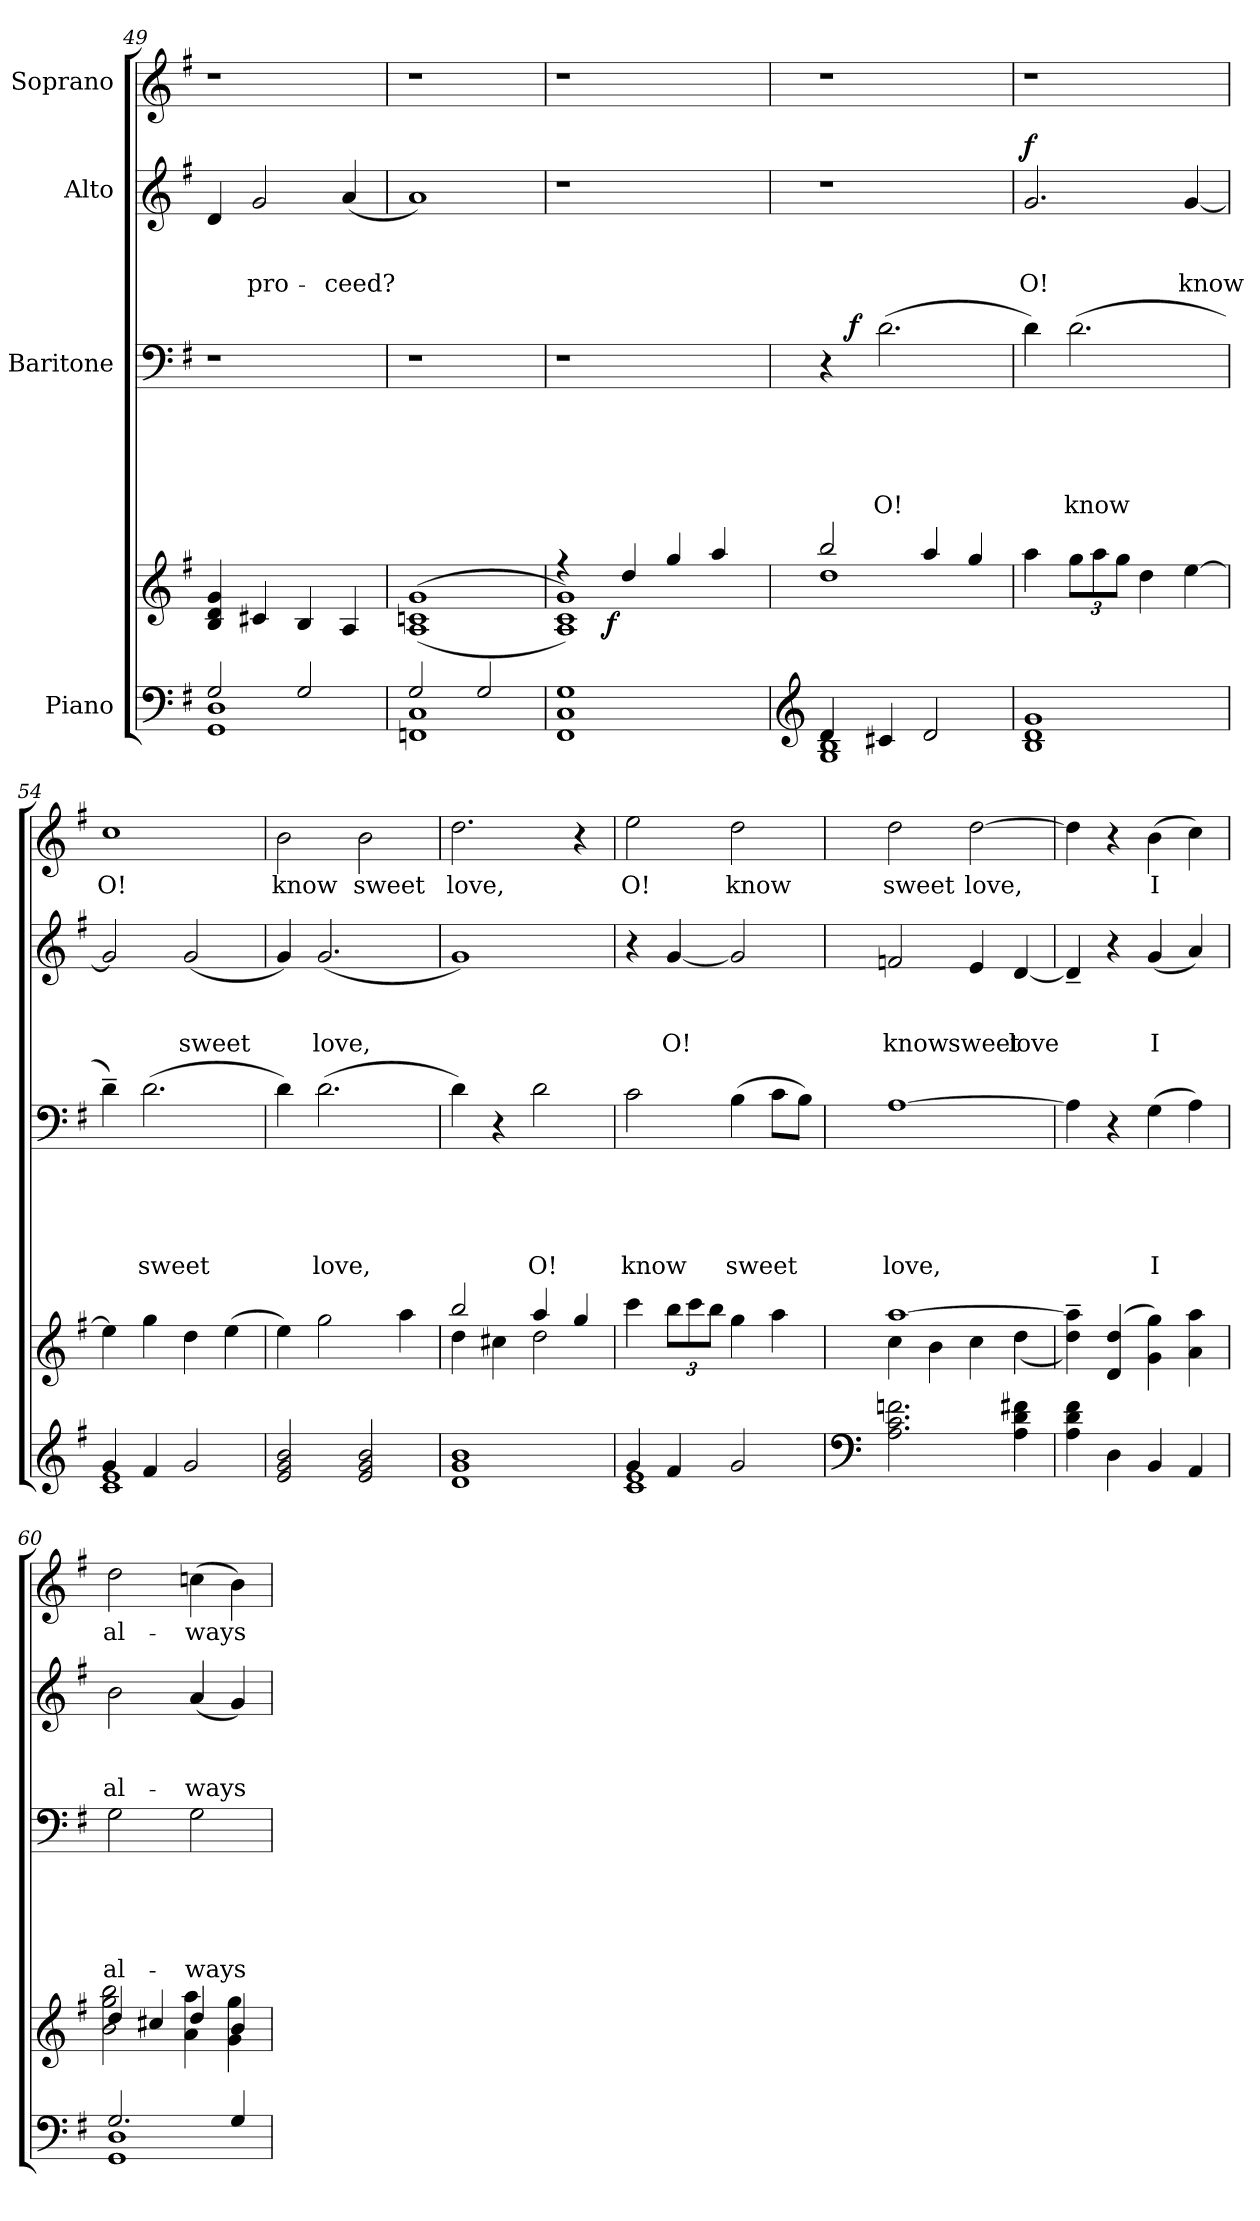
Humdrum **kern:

**kern	**kern	**dynam	**kern	**text	**text	**text	**text	**text	**dynam	**kern	**text	**text	**text	**dynam	**kern	**text
*part4	*part4	*part4	*part3	*part3	*part3	*part3	*part3	*part3	*part3	*part2	*part2	*part2	*part2	*part2	*part1	*part1
*staff5	*staff4	*staff4/5	*staff3	*staff3	*staff3	*staff3	*staff3	*staff3	*staff3	*staff2	*staff2	*staff2	*staff2	*staff2	*staff1	*staff1
*I"Piano	*	*	*I"Baritone	*	*	*	*	*	*	*I"Alto	*	*	*	*	*I"Soprano	*
*clefF4	*clefG2	*	*clefF4	*	*	*	*	*	*	*clefG2	*	*	*	*	*clefG2	*
*k[f#]	*k[f#]	*	*k[f#]	*	*	*	*	*	*	*k[f#]	*	*	*	*	*k[f#]	*
*G:	*G:	*	*G:	*	*	*	*	*	*	*G:	*	*	*	*	*G:	*
=49	=49	=49	=49	=49	=49	=49	=49	=49	=49	=49	=49	=49	=49	=49	=49	=49
*^	*	*	*	*	*	*	*	*	*	*	*	*	*	*	*	*
2G/	1GG 1D	4B/ 4d/ 4g/	.	1r	.	.	.	.	.	.	4d/	.	.	.	.	1r	.
!	!	!	!	!	!	!	!	!	!	!	!	!	!	!LO:LY:b	!	!	!
.	.	4c#X/	.	.	.	.	.	.	.	.	2g/	.	.	pro-	.	.	.
2G/	.	4B/	.	.	.	.	.	.	.	.	.	.	.	.	.	.	.
!	!	!	!	!	!	!	!	!	!	!	!	!	!	!LO:LY:b	!	!	!
.	.	4A/	.	.	.	.	.	.	.	.	(4a/	.	.	-ceed?	.	.	.
=50	=50	=50	=50	=50	=50	=50	=50	=50	=50	=50	=50	=50	=50	=50	=50	=50	=50
2G/	1FFn 1C	(<(>1A 1cn 1g	.	1r	.	.	.	.	.	.	1a)	.	.	.	.	1r	.
2G/	.	.	.	.	.	.	.	.	.	.	.	.	.	.	.	.	.
*v	*v	*	*	*	*	*	*	*	*	*	*	*	*	*	*	*	*
=51	=51	=51	=51	=51	=51	=51	=51	=51	=51	=51	=51	=51	=51	=51	=51	=51
*	*^	*	*	*	*	*	*	*	*	*	*	*	*	*	*	*
*	*	*^	*	*	*	*	*	*	*	*	*	*	*	*	*	*	*
1FF# 1C 1G	4rff	1A 1c 1g))	6ryy	.	1r	.	.	.	.	.	.	1r	.	.	.	.	1r	.
.	.	.	24ryy	.	.	.	.	.	.	.	.	.	.	.	.	.	.	.
!	!	!	!	!LO:DY:b	!	!	!	!	!	!	!	!	!	!	!	!	!	!
.	.	.	3%2ryy	f	.	.	.	.	.	.	.	.	.	.	.	.	.	.
.	4dd/	.	.	.	.	.	.	.	.	.	.	.	.	.	.	.	.	.
.	4gg/	.	.	.	.	.	.	.	.	.	.	.	.	.	.	.	.	.
.	4aa/	.	.	.	.	.	.	.	.	.	.	.	.	.	.	.	.	.
.	.	.	12.ryy	.	.	.	.	.	.	.	.	.	.	.	.	.	.	.
*	*v	*v	*v	*	*	*	*	*	*	*	*	*	*	*	*	*	*	*
!!LO:PB:g=z
=52	=52	=52	=52	=52	=52	=52	=52	=52	=52	=52	=52	=52	=52	=52	=52	=52
*clefG2	*	*	*	*	*	*	*	*	*	*	*	*	*	*	*	*
*^	*^	*	*^	*	*	*	*	*	*	*	*	*	*	*	*	*
4d/	1G 1B	2bb/	1dd	.	4r	8ryy	.	.	.	.	.	.	1r	.	.	.	.	1r	.
!	!	!	!	!	!	!	!	!	!	!	!	!LO:DY:a	!	!	!	!	!	!	!
.	.	.	.	.	.	2..ryy	.	.	.	.	.	f	.	.	.	.	.	.	.
!	!	!	!	!	!	!	!	!	!	!	!LO:LY:b	!	!	!	!	!	!	!	!
4c#X/	.	.	.	.	(<2.d\	.	.	.	.	.	O!	.	.	.	.	.	.	.	.
2d/	.	4aa/	.	.	.	.	.	.	.	.	.	.	.	.	.	.	.	.	.
.	.	4gg/	.	.	.	.	.	.	.	.	.	.	.	.	.	.	.	.	.
*v	*v	*	*	*	*	*	*	*	*	*	*	*	*	*	*	*	*	*	*
*	*v	*v	*	*	*	*	*	*	*	*	*	*	*	*	*	*	*	*
=53	=53	=53	=53	=53	=53	=53	=53	=53	=53	=53	=53	=53	=53	=53	=53	=53	=53
!	!	!	!	!	!	!	!	!	!	!	!	!	!	!LO:LY:b	!LO:DY:a	!	!
*	*	*	*v	*v	*	*	*	*	*	*	*	*	*	*	*	*	*
1B 1d 1g	4aa\	.	4d\)	.	.	.	.	.	.	2.g/	.	.	O!	f	1r	.
*	*Xbrackettup	*	*	*	*	*	*	*	*	*	*	*	*	*	*	*
!	!	!	!	!	!	!	!	!LO:LY:b	!	!	!	!	!	!	!	!
.	12gg\L	.	(<2.d\	.	.	.	.	know	.	.	.	.	.	.	.	.
.	12aa\	.	.	.	.	.	.	.	.	.	.	.	.	.	.	.
.	12gg\J	.	.	.	.	.	.	.	.	.	.	.	.	.	.	.
.	4dd\	.	.	.	.	.	.	.	.	.	.	.	.	.	.	.
!	!	!	!	!	!	!	!	!	!	!	!	!	!LO:LY:b	!	!	!
.	[>4ee\	.	.	.	.	.	.	.	.	[<4g/	.	.	know	.	.	.
=54	=54	=54	=54	=54	=54	=54	=54	=54	=54	=54	=54	=54	=54	=54	=54	=54
*^	*	*	*	*	*	*	*	*	*	*	*	*	*	*	*	*
!	!	!	!	!	!	!	!	!	!	!	!	!	!	!	!	!	!LO:LY:b
4g/	1c 1e	4ee\]	.	4d~>\)	.	.	.	.	.	.	2g/]	.	.	.	.	1cc	O!
!	!	!	!	!	!	!	!	!	!LO:LY:b	!	!	!	!	!	!	!	!
4f#/	.	4gg\	.	(<2.d\	.	.	.	.	sweet	.	.	.	.	.	.	.	.
!	!	!	!	!	!	!	!	!	!	!	!	!	!	!LO:LY:b	!	!	!
2g/	.	4dd\	.	.	.	.	.	.	.	.	(2g/	.	.	sweet	.	.	.
.	.	(<4ee\	.	.	.	.	.	.	.	.	.	.	.	.	.	.	.
*v	*v	*	*	*	*	*	*	*	*	*	*	*	*	*	*	*	*
=55	=55	=55	=55	=55	=55	=55	=55	=55	=55	=55	=55	=55	=55	=55	=55	=55
!	!	!	!	!	!	!	!	!	!	!	!	!	!	!	!	!LO:LY:b
2e/ 2g/ 2b/	4ee\)	.	4d\)	.	.	.	.	.	.	4g/)	.	.	.	.	2b\	know
!	!	!	!	!	!	!	!	!LO:LY:b	!	!	!	!	!LO:LY:b	!	!	!
.	2gg\	.	(<2.d\	.	.	.	.	love,	.	(2.g/	.	.	love,	.	.	.
!	!	!	!	!	!	!	!	!	!	!	!	!	!	!	!	!LO:LY:b
2e/ 2g/ 2b/	.	.	.	.	.	.	.	.	.	.	.	.	.	.	2b\	sweet
.	4aa\	.	.	.	.	.	.	.	.	.	.	.	.	.	.	.
=56	=56	=56	=56	=56	=56	=56	=56	=56	=56	=56	=56	=56	=56	=56	=56	=56
*	*^	*	*	*	*	*	*	*	*	*	*	*	*	*	*	*
!	!	!	!	!	!	!	!	!	!	!	!	!	!	!	!	!	!LO:LY:b
1d 1g 1b	2bb/	4dd\	.	4d\)	.	.	.	.	.	.	1g)	.	.	.	.	2.dd\	love,
.	.	4cc#X\	.	4r	.	.	.	.	.	.	.	.	.	.	.	.	.
!	!	!	!	!	!	!	!	!	!LO:LY:b	!	!	!	!	!	!	!	!
.	4aa/	2dd\	.	2d\	.	.	.	.	O!	.	.	.	.	.	.	.	.
.	4gg/	.	.	.	.	.	.	.	.	.	.	.	.	.	.	4r	.
*	*v	*v	*	*	*	*	*	*	*	*	*	*	*	*	*	*	*
=57	=57	=57	=57	=57	=57	=57	=57	=57	=57	=57	=57	=57	=57	=57	=57	=57
*^	*	*	*	*	*	*	*	*	*	*	*	*	*	*	*	*
!	!	!	!	!	!	!	!	!	!LO:LY:b	!	!	!	!	!	!	!	!LO:LY:b
4g/	1c 1e	4ccc\	.	2c\	.	.	.	.	know	.	4r	.	.	.	.	2ee\	O!
!	!	!	!	!	!	!	!	!	!	!	!	!	!	!LO:LY:b	!	!	!
4f#/	.	12bb\L	.	.	.	.	.	.	.	.	[<4g/	.	.	O!	.	.	.
.	.	12ccc\	.	.	.	.	.	.	.	.	.	.	.	.	.	.	.
.	.	12bb\J	.	.	.	.	.	.	.	.	.	.	.	.	.	.	.
!	!	!	!	!	!	!	!	!	!LO:LY:b	!	!	!	!	!	!	!	!LO:LY:b
2g/	.	4gg\	.	(<4B\	.	.	.	.	sweet	.	2g/]	.	.	.	.	2dd\	know
.	.	4aa\	.	8c\L	.	.	.	.	.	.	.	.	.	.	.	.	.
.	.	.	.	8B\J)	.	.	.	.	.	.	.	.	.	.	.	.	.
*v	*v	*	*	*	*	*	*	*	*	*	*	*	*	*	*	*	*
=58	=58	=58	=58	=58	=58	=58	=58	=58	=58	=58	=58	=58	=58	=58	=58	=58
*clefF4	*	*	*	*	*	*	*	*	*	*	*	*	*	*	*	*
*	*^	*	*	*	*	*	*	*	*	*	*	*	*	*	*	*
!	!	!	!	!	!	!	!	!	!LO:LY:b	!	!	!	!	!LO:LY:b	!	!	!LO:LY:b
2.A\ 2.c\ 2.fn\	[>1aa	4cc\	.	[>1A	.	.	.	.	love,	.	2fn/	.	.	know	.	2dd\	sweet
.	.	4b\	.	.	.	.	.	.	.	.	.	.	.	.	.	.	.
!	!	!	!	!	!	!	!	!	!	!	!	!	!	!LO:LY:b	!	!	!LO:LY:b
.	.	4cc\	.	.	.	.	.	.	.	.	4e/	.	.	sweet	.	[>2dd\	love,
!	!	!	!	!	!	!	!	!	!	!	!	!	!	!LO:LY:b	!	!	!
4A\ 4d\ 4f#X\	.	(<4dd\	.	.	.	.	.	.	.	.	[>4d/	.	.	love	.	.	.
*	*v	*v	*	*	*	*	*	*	*	*	*	*	*	*	*	*	*
!!LO:PB:g=z
=59	=59	=59	=59	=59	=59	=59	=59	=59	=59	=59	=59	=59	=59	=59	=59	=59
4A\ 4d\ 4f#\	4dd\~> 4aa\]~>)	.	4A\]	.	.	.	.	.	.	4d~</]	.	.	.	.	4dd\]	.
4D\	(4d/ 4dd/	.	4r	.	.	.	.	.	.	4r	.	.	.	.	4r	.
!	!	!	!	!	!	!	!	!LO:LY:b:rj	!	!	!	!	!LO:LY:b:rj	!	!	!LO:LY:b:rj
4BB/	4g\ 4gg\)	.	(>4G\	.	.	.	.	I	.	(4g/	.	.	I	.	(<4b\	I
4AA/	4a\ 4aa\	.	4A\)	.	.	.	.	.	.	4a/)	.	.	.	.	4cc\)	.
=60	=60	=60	=60	=60	=60	=60	=60	=60	=60	=60	=60	=60	=60	=60	=60	=60
*^	*^	*	*	*	*	*	*	*	*	*	*	*	*	*	*	*
!	!	!	!	!	!	!	!	!	!	!LO:LY:b	!	!	!	!	!LO:LY:b	!	!	!LO:LY:b
2.G/	1GG 1D	4dd/	2b\ 2gg\ 2bb\	.	2G\	.	.	.	.	al-	.	2b\	.	.	al-	.	2dd\	al-
.	.	4cc#X/	.	.	.	.	.	.	.	.	.	.	.	.	.	.	.	.
!	!	!	!	!	!	!	!	!	!	!LO:LY:b	!	!	!	!	!LO:LY:b	!	!	!LO:LY:b
.	.	4dd/	4a\ 4aa\	.	2G\	.	.	.	.	-ways	.	(4a/	.	.	-ways	.	(>4ccn\	-ways
4G/	.	4b/	4g\ 4gg\	.	.	.	.	.	.	.	.	4g/)	.	.	.	.	4b\)	.
*v	*v	*	*	*	*	*	*	*	*	*	*	*	*	*	*	*	*	*
*	*v	*v	*	*	*	*	*	*	*	*	*	*	*	*	*	*	*
=	=	=	=	=	=	=	=	=	=	=	=	=	=	=	=	=
*-	*-	*-	*-	*-	*-	*-	*-	*-	*-	*-	*-	*-	*-	*-	*-	*-
